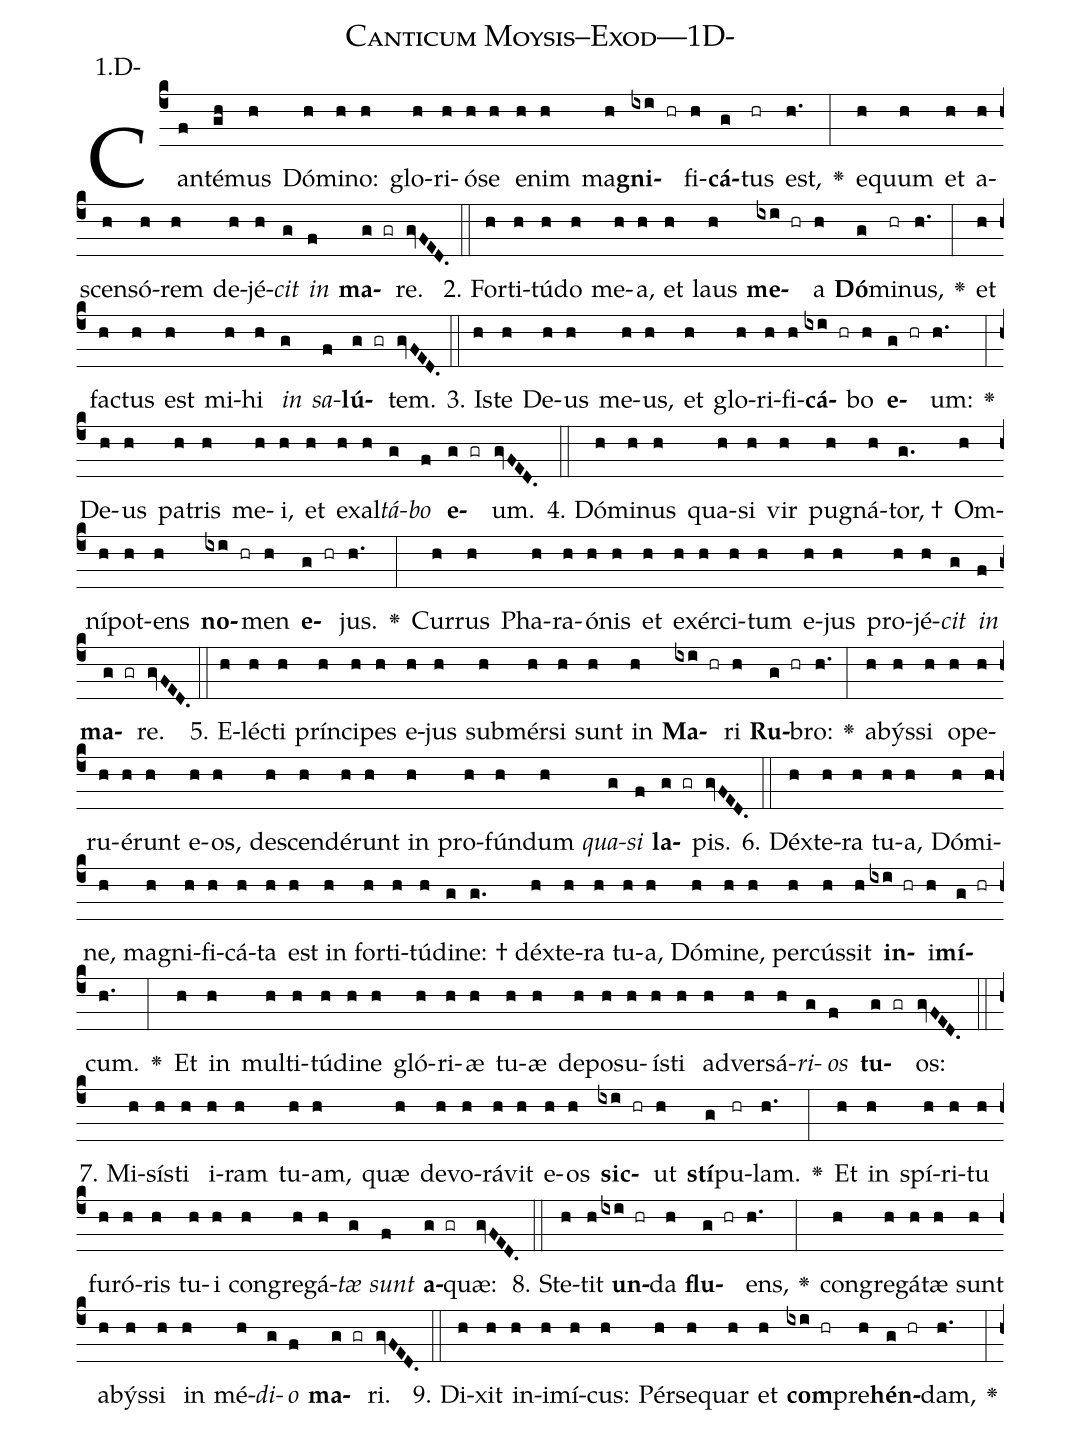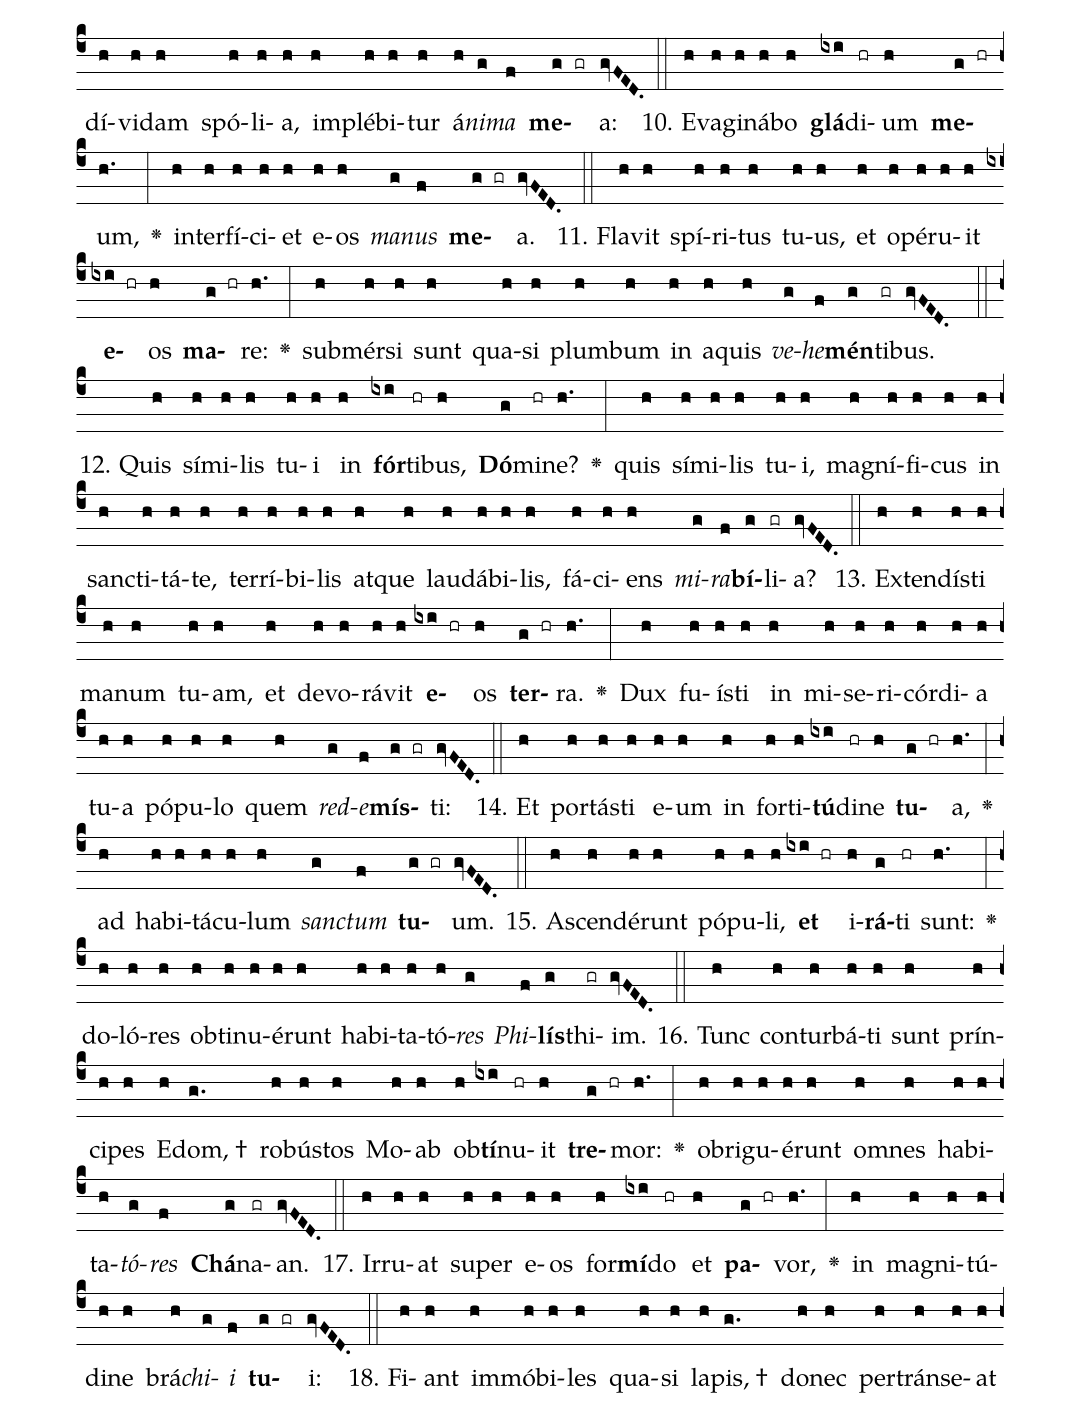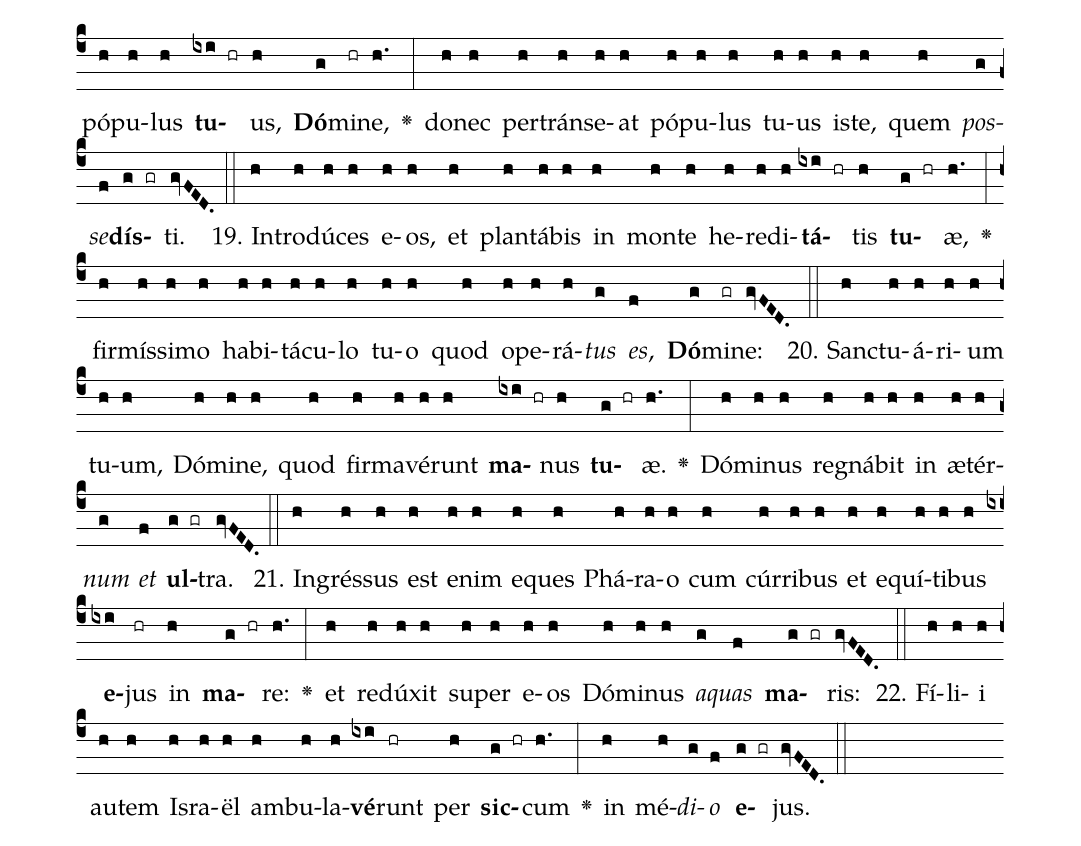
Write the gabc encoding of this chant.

name: Canticum Moysis--Exod---1D-;
annotation: 1.D-;
%%
(c4)Can(f)té(gh)mus(h) Dó(h)mi(h)no:(h) glo(h)ri(h)ó(h)se(h) e(h)nim(h) ma(h)<b>gni</b>(ixi hr)fi(h)<b>cá</b>(g)tus(hr) est,(h.) <v>\greheightstar</v>(:) e(h)quum(h) et(h) a(h)scen(h)só(h)rem(h) de(h)jé(h)<i>cit</i>(g) <i>in</i>(f) <b>ma</b>(g gr)re.(gvFED.) (::)
2. For(h)ti(h)tú(h)do(h) me(h)a,(h) et(h) laus(h) <b>me</b>(ixi hr)a(h) <b>Dó</b>(g)mi(hr)nus,(h.) <v>\greheightstar</v>(:) et(h) fac(h)tus(h) est(h) mi(h)hi(h) <i>in</i>(g) <i>sa</i>(f)<b>lú</b>(g gr)tem.(gvFED.) (::)
3. Is(h)te(h) De(h)us(h) me(h)us,(h) et(h) glo(h)ri(h)fi(h)<b>cá</b>(ixi hr)bo(h) <b>e</b>(g hr)um:(h.) <v>\greheightstar</v>(:) De(h)us(h) pa(h)tris(h) me(h)i,(h) et(h) ex(h)al(h)<i>tá</i>(g)<i>bo</i>(f) <b>e</b>(g gr)um.(gvFED.) (::)
4. Dó(h)mi(h)nus(h) qua(h)si(h) vir(h) pu(h)gná(h)tor, †(g.) Om(h)ní(h)pot(h)ens(h) <b>no</b>(ixi hr)men(h) <b>e</b>(g hr)jus.(h.) <v>\greheightstar</v>(:) Cur(h)rus(h) Pha(h)ra(h)ó(h)nis(h) et(h) ex(h)ér(h)ci(h)tum(h) e(h)jus(h) pro(h)jé(h)<i>cit</i>(g) <i>in</i>(f) <b>ma</b>(g gr)re.(gvFED.) (::)
5. E(h)léc(h)ti(h) prín(h)ci(h)pes(h) e(h)jus(h) sub(h)mér(h)si(h) sunt(h) in(h) <b>Ma</b>(ixi hr)ri(h) <b>Ru</b>(g hr)bro:(h.) <v>\greheightstar</v>(:) a(h)býs(h)si(h) o(h)pe(h)ru(h)é(h)runt(h) e(h)os,(h) de(h)scen(h)dé(h)runt(h) in(h) pro(h)fún(h)dum(h) <i>qua</i>(g)<i>si</i>(f) <b>la</b>(g gr)pis.(gvFED.) (::)
6. Déx(h)te(h)ra(h) tu(h)a,(h) Dó(h)mi(h)ne,(h) ma(h)gni(h)fi(h)cá(h)ta(h) est(h) in(h) for(h)ti(h)tú(h)di(g)ne: †(g.) déx(h)te(h)ra(h) tu(h)a,(h) Dó(h)mi(h)ne,(h) per(h)cús(h)sit(h) <b>in</b>(ixi hr)i(h)<b>mí</b>(g hr)cum.(h.) <v>\greheightstar</v>(:) Et(h) in(h) mul(h)ti(h)tú(h)di(h)ne(h) gló(h)ri(h)æ(h) tu(h)æ(h) de(h)po(h)su(h)ís(h)ti(h) ad(h)ver(h)sá(h)<i>ri</i>(g)<i>os</i>(f) <b>tu</b>(g gr)os:(gvFED.) (::)
7. Mi(h)sís(h)ti(h) i(h)ram(h) tu(h)am,(h) quæ(h) de(h)vo(h)rá(h)vit(h) e(h)os(h) <b>sic</b>(ixi hr)ut(h) <b>stí</b>(g)pu(hr)lam.(h.) <v>\greheightstar</v>(:) Et(h) in(h) spí(h)ri(h)tu(h) fu(h)ró(h)ris(h) tu(h)i(h) con(h)gre(h)gá(h)<i>tæ</i>(g) <i>sunt</i>(f) <b>a</b>(g gr)quæ:(gvFED.) (::)
8. Ste(h)tit(h) <b>un</b>(ixi hr)da(h) <b>flu</b>(g hr)ens,(h.) <v>\greheightstar</v>(:) con(h)gre(h)gá(h)tæ(h) sunt(h) a(h)býs(h)si(h) in(h) mé(h)<i>di</i>(g)<i>o</i>(f) <b>ma</b>(g gr)ri.(gvFED.) (::)
9. Di(h)xit(h) in(h)i(h)mí(h)cus:(h) Pér(h)se(h)quar(h) et(h) <b>com</b>(ixi hr)pre(h)<b>hén</b>(g hr)dam,(h.) <v>\greheightstar</v>(:) dí(h)vi(h)dam(h) spó(h)li(h)a,(h) im(h)plé(h)bi(h)tur(h) á(h)<i>ni</i>(g)<i>ma</i>(f) <b>me</b>(g gr)a:(gvFED.) (::)
10. E(h)va(h)gi(h)ná(h)bo(h) <b>glá</b>(ixi)di(hr)um(h) <b>me</b>(g hr)um,(h.) <v>\greheightstar</v>(:) in(h)ter(h)fí(h)ci(h)et(h) e(h)os(h) <i>ma</i>(g)<i>nus</i>(f) <b>me</b>(g gr)a.(gvFED.) (::)
11. Fla(h)vit(h) spí(h)ri(h)tus(h) tu(h)us,(h) et(h) o(h)pé(h)ru(h)it(h) <b>e</b>(ixi hr)os(h) <b>ma</b>(g hr)re:(h.) <v>\greheightstar</v>(:) sub(h)mér(h)si(h) sunt(h) qua(h)si(h) plum(h)bum(h) in(h) a(h)quis(h) <i>ve</i>(g)<i>he</i>(f)<b>mén</b>(g)ti(gr)bus.(gvFED.) (::)
12. Quis(h) sí(h)mi(h)lis(h) tu(h)i(h) in(h) <b>fór</b>(ixi)ti(hr)bus,(h) <b>Dó</b>(g)mi(hr)ne?(h.) <v>\greheightstar</v>(:) quis(h) sí(h)mi(h)lis(h) tu(h)i,(h) ma(h)gní(h)fi(h)cus(h) in(h) sanc(h)ti(h)tá(h)te,(h) ter(h)rí(h)bi(h)lis(h) at(h)que(h) lau(h)dá(h)bi(h)lis,(h) fá(h)ci(h)ens(h) <i>mi</i>(g)<i>ra</i>(f)<b>bí</b>(g)li(gr)a?(gvFED.) (::)
13. Ex(h)ten(h)dís(h)ti(h) ma(h)num(h) tu(h)am,(h) et(h) de(h)vo(h)rá(h)vit(h) <b>e</b>(ixi hr)os(h) <b>ter</b>(g hr)ra.(h.) <v>\greheightstar</v>(:) Dux(h) fu(h)ís(h)ti(h) in(h) mi(h)se(h)ri(h)cór(h)di(h)a(h) tu(h)a(h) pó(h)pu(h)lo(h) quem(h) <i>red</i>(g)<i>e</i>(f)<b>mís</b>(g gr)ti:(gvFED.) (::)
14. Et(h) por(h)tás(h)ti(h) e(h)um(h) in(h) for(h)ti(h)<b>tú</b>(ixi)di(hr)ne(h) <b>tu</b>(g hr)a,(h.) <v>\greheightstar</v>(:) ad(h) ha(h)bi(h)tá(h)cu(h)lum(h) <i>sanc</i>(g)<i>tum</i>(f) <b>tu</b>(g gr)um.(gvFED.) (::)
15. A(h)scen(h)dé(h)runt(h) pó(h)pu(h)li,(h) <b>et</b>(ixi hr) i(h)<b>rá</b>(g)ti(hr) sunt:(h.) <v>\greheightstar</v>(:) do(h)ló(h)res(h) ob(h)ti(h)nu(h)é(h)runt(h) ha(h)bi(h)ta(h)tó(h)<i>res</i>(g) <i>Phi</i>(f)<b>lís</b>(g)thi(gr)im.(gvFED.) (::)
16. Tunc(h) con(h)tur(h)bá(h)ti(h) sunt(h) prín(h)ci(h)pes(h) E(h)dom, †(g.) ro(h)bús(h)tos(h) Mo(h)ab(h) ob(h)<b>tí</b>(ixi)nu(hr)it(h) <b>tre</b>(g hr)mor:(h.) <v>\greheightstar</v>(:) ob(h)ri(h)gu(h)é(h)runt(h) om(h)nes(h) ha(h)bi(h)ta(h)<i>tó</i>(g)<i>res</i>(f) <b>Chá</b>(g)na(gr)an.(gvFED.) (::)
17. Ir(h)ru(h)at(h) su(h)per(h) e(h)os(h) for(h)<b>mí</b>(ixi)do(hr) et(h) <b>pa</b>(g hr)vor,(h.) <v>\greheightstar</v>(:) in(h) ma(h)gni(h)tú(h)di(h)ne(h) brá(h)<i>chi</i>(g)<i>i</i>(f) <b>tu</b>(g gr)i:(gvFED.) (::)
18. Fi(h)ant(h) im(h)mó(h)bi(h)les(h) qua(h)si(h) la(h)pis, †(g.) do(h)nec(h) per(h)tráns(h)e(h)at(h) pó(h)pu(h)lus(h) <b>tu</b>(ixi hr)us,(h) <b>Dó</b>(g)mi(hr)ne,(h.) <v>\greheightstar</v>(:) do(h)nec(h) per(h)tráns(h)e(h)at(h) pó(h)pu(h)lus(h) tu(h)us(h) is(h)te,(h) quem(h) <i>pos</i>(g)<i>se</i>(f)<b>dís</b>(g gr)ti.(gvFED.) (::)
19. In(h)tro(h)dú(h)ces(h) e(h)os,(h) et(h) plan(h)tá(h)bis(h) in(h) mon(h)te(h) he(h)re(h)di(h)<b>tá</b>(ixi hr)tis(h) <b>tu</b>(g hr)æ,(h.) <v>\greheightstar</v>(:) fir(h)mís(h)si(h)mo(h) ha(h)bi(h)tá(h)cu(h)lo(h) tu(h)o(h) quod(h) o(h)pe(h)rá(h)<i>tus</i>(g) <i>es</i>,(f) <b>Dó</b>(g)mi(gr)ne:(gvFED.) (::)
20. Sanc(h)tu(h)á(h)ri(h)um(h) tu(h)um,(h) Dó(h)mi(h)ne,(h) quod(h) fir(h)ma(h)vé(h)runt(h) <b>ma</b>(ixi hr)nus(h) <b>tu</b>(g hr)æ.(h.) <v>\greheightstar</v>(:) Dó(h)mi(h)nus(h) re(h)gná(h)bit(h) in(h) æ(h)tér(h)<i>num</i>(g) <i>et</i>(f) <b>ul</b>(g gr)tra.(gvFED.) (::)
21. In(h)grés(h)sus(h) est(h) e(h)nim(h) e(h)ques(h) Phá(h)ra(h)o(h) cum(h) cúr(h)ri(h)bus(h) et(h) e(h)quí(h)ti(h)bus(h) <b>e</b>(ixi)jus(hr) in(h) <b>ma</b>(g hr)re:(h.) <v>\greheightstar</v>(:) et(h) re(h)dú(h)xit(h) su(h)per(h) e(h)os(h) Dó(h)mi(h)nus(h) <i>a</i>(g)<i>quas</i>(f) <b>ma</b>(g gr)ris:(gvFED.) (::)
22. Fí(h)li(h)i(h) au(h)tem(h) Is(h)ra(h)ël(h) am(h)bu(h)la(h)<b>vé</b>(ixi)runt(hr) per(h) <b>sic</b>(g hr)cum(h.) <v>\greheightstar</v>(:) in(h) mé(h)<i>di</i>(g)<i>o</i>(f) <b>e</b>(g gr)jus.(gvFED.) (::)
